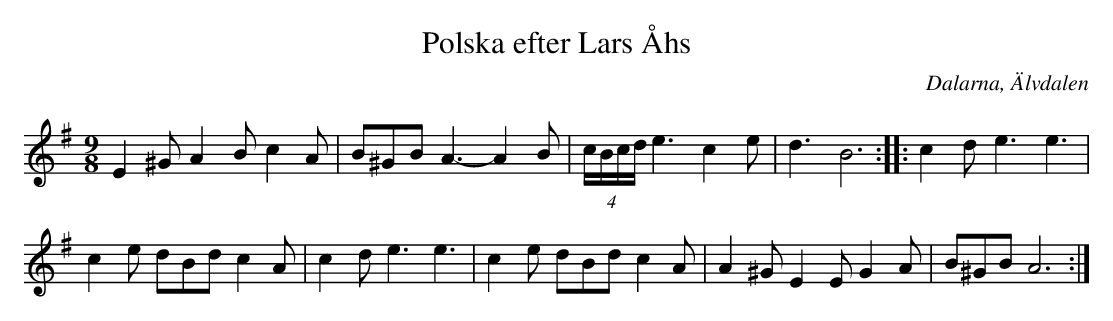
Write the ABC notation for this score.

X:1
T: Polska efter Lars Åhs
O: Dalarna, Älvdalen
M: 9/8
L: 1/4
K: Ador
E ^G/ A B/ c A/ | B/^G/B/ A3/2- A B/ | (4c//B//c//d// e3/2 c e/ | d3/2 B3 :: c d/ e3/2 e3/2 |
c e/ d/B/d/ c A/ | c d/ e3/2 e3/2 | c e/ d/B/d/ c A/ | A ^G/ E E/ G A/ | B/^G/B/ A3 :|
